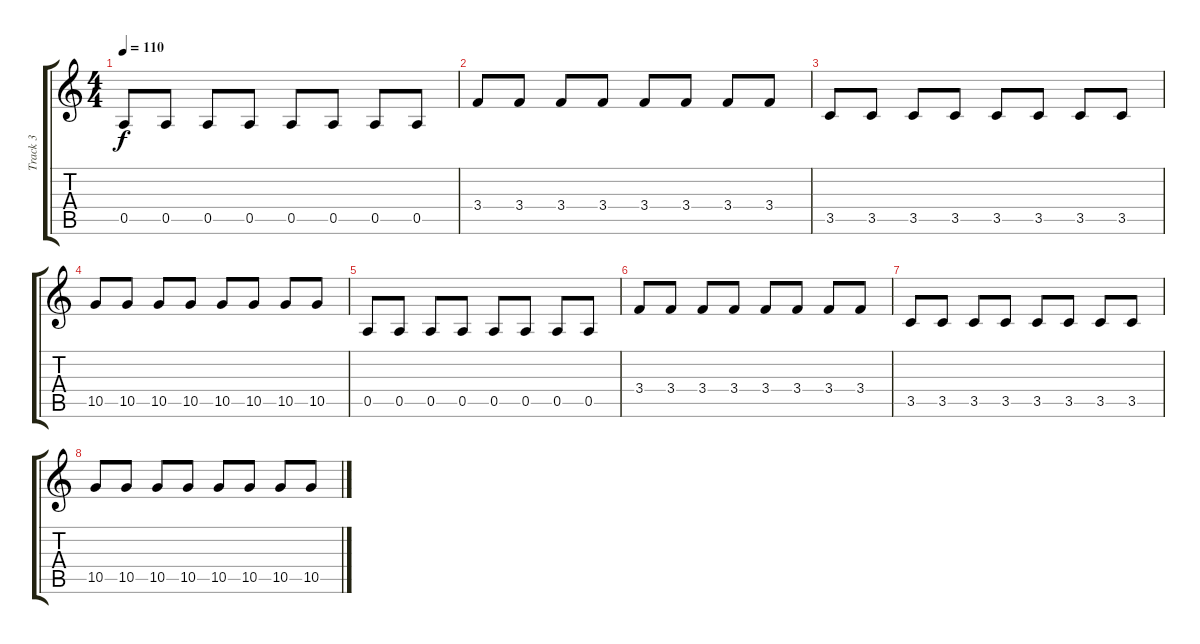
\track ("Track 3" "Track 3") {instrument electricbasspick}
\staff {score tabs}
\tuning (E4 B3 G3 D3 A2 E2) {hide}
\ts (4 4)
\tempo 110
\clef g2
\ks c
0.5.8{dy f} 0.5.8 0.5.8 0.5.8 0.5.8 0.5.8 0.5.8 0.5.8 |
3.4.8 3.4.8 3.4.8 3.4.8 3.4.8 3.4.8 3.4.8 3.4.8 |
3.5.8 3.5.8 3.5.8 3.5.8 3.5.8 3.5.8 3.5.8 3.5.8 |
10.5.8 10.5.8 10.5.8 10.5.8 10.5.8 10.5.8 10.5.8 10.5.8 |
0.5.8 0.5.8 0.5.8 0.5.8 0.5.8 0.5.8 0.5.8 0.5.8 |
3.4.8 3.4.8 3.4.8 3.4.8 3.4.8 3.4.8 3.4.8 3.4.8 |
3.5.8 3.5.8 3.5.8 3.5.8 3.5.8 3.5.8 3.5.8 3.5.8 |
10.5.8 10.5.8 10.5.8 10.5.8 10.5.8 10.5.8 10.5.8 10.5.8
